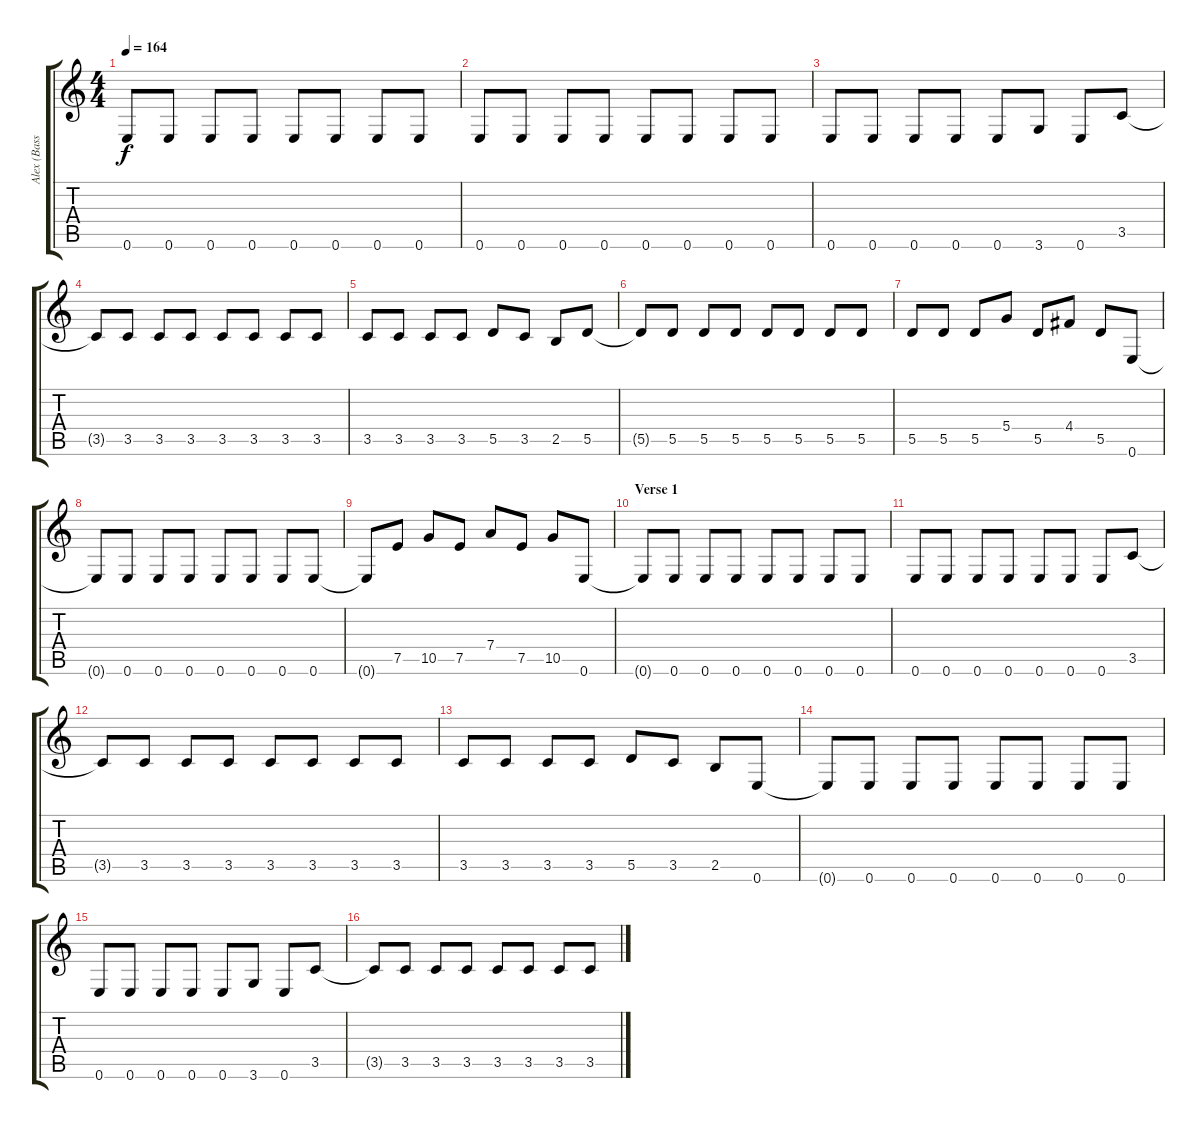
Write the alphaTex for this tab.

\track ("Alex (Bass)" "Alex (Bass") {instrument electricbasspick}
\staff {score tabs}
\tuning (E4 B3 G3 D3 A2 E2) {hide}
\ts (4 4)
\tempo 164
\clef g2
\ks c
0.6.8{dy f} 0.6.8 0.6.8 0.6.8 0.6.8 0.6.8 0.6.8 0.6.8 |
0.6.8 0.6.8 0.6.8 0.6.8 0.6.8 0.6.8 0.6.8 0.6.8 |
0.6.8 0.6.8 0.6.8 0.6.8 0.6.8 3.6.8 0.6.8 3.5.8 |
3.5{t}.8 3.5.8 3.5.8 3.5.8 3.5.8 3.5.8 3.5.8 3.5.8 |
3.5.8 3.5.8 3.5.8 3.5.8 5.5.8 3.5.8 2.5.8 5.5.8 |
5.5{t}.8 5.5.8 5.5.8 5.5.8 5.5.8 5.5.8 5.5.8 5.5.8 |
5.5.8 5.5.8 5.5.8 5.4.8 5.5.8 4.4.8 5.5.8 0.6.8 |
0.6{t}.8 0.6.8 0.6.8 0.6.8 0.6.8 0.6.8 0.6.8 0.6.8 |
0.6{t}.8 7.5.8 10.5.8 7.5.8 7.4.8 7.5.8 10.5.8 0.6.8 |
\section ("" "Verse 1")
0.6{t}.8 0.6.8 0.6.8 0.6.8 0.6.8 0.6.8 0.6.8 0.6.8 |
0.6.8 0.6.8 0.6.8 0.6.8 0.6.8 0.6.8 0.6.8 3.5.8 |
3.5{t}.8 3.5.8 3.5.8 3.5.8 3.5.8 3.5.8 3.5.8 3.5.8 |
3.5.8 3.5.8 3.5.8 3.5.8 5.5.8 3.5.8 2.5.8 0.6.8 |
0.6{t}.8 0.6.8 0.6.8 0.6.8 0.6.8 0.6.8 0.6.8 0.6.8 |
0.6.8 0.6.8 0.6.8 0.6.8 0.6.8 3.6.8 0.6.8 3.5.8 |
3.5{t}.8 3.5.8 3.5.8 3.5.8 3.5.8 3.5.8 3.5.8 3.5.8
